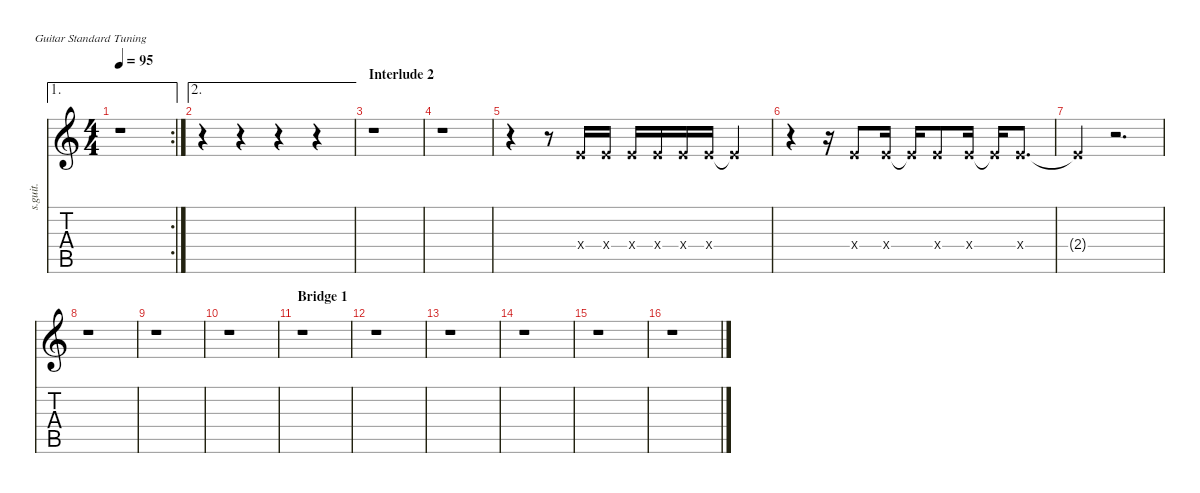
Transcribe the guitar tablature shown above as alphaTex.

\defaultSystemsLayout 4
\hideDynamics
\bracketExtendMode nobrackets
\track ("Paul McCoy (Guest Vocals)" "s.guit.") {instrument clarinet}
\staff {score tabs}
\tuning (E4 B3 G3 D3 A2 E2)
\displaytranspose 12
\ae 1
\rc 2
\ts (4 4)
\tempo 95
\clef g2
\ks c
r.1{dy f} |
\ae 2
r.4 r.4 r.4 r.4 |
\section ("" "Interlude 2")
r.1 |
r.1 |
r.4 r.8 2.4{x}.16{lyrics (0 "") lyrics (1 "") lyrics (2 "") lyrics (3 "") lyrics (4 "")} 2.4{x}.16{lyrics (0 "") lyrics (1 "") lyrics (2 "") lyrics (3 "") lyrics (4 "")} 2.4{x}.16{lyrics (0 "") lyrics (1 "") lyrics (2 "") lyrics (3 "") lyrics (4 "")} 2.4{x}.16{lyrics (0 "") lyrics (1 "") lyrics (2 "") lyrics (3 "") lyrics (4 "")} 2.4{x}.16{lyrics (0 "") lyrics (1 "") lyrics (2 "") lyrics (3 "") lyrics (4 "")} 2.4{x}.16{lyrics (0 "") lyrics (1 "") lyrics (2 "") lyrics (3 "") lyrics (4 "")} 2.4{x t}.4{lyrics (0 "") lyrics (1 "") lyrics (2 "") lyrics (3 "") lyrics (4 "")} |
r.4 r.16 2.4{x}.8{lyrics (0 "") lyrics (1 "") lyrics (2 "") lyrics (3 "") lyrics (4 "")} 2.4{x}.16{lyrics (0 "") lyrics (1 "") lyrics (2 "") lyrics (3 "") lyrics (4 "")} 2.4{x t}.16{lyrics (0 "") lyrics (1 "") lyrics (2 "") lyrics (3 "") lyrics (4 "")} 2.4{x}.8{lyrics (0 "") lyrics (1 "") lyrics (2 "") lyrics (3 "") lyrics (4 "")} 2.4{x}.16{lyrics (0 "") lyrics (1 "") lyrics (2 "") lyrics (3 "") lyrics (4 "")} 2.4{x t}.16{lyrics (0 "") lyrics (1 "") lyrics (2 "") lyrics (3 "") lyrics (4 "")} 2.4{x}.8{d lyrics (0 "") lyrics (1 "") lyrics (2 "") lyrics (3 "") lyrics (4 "")} |
2.4{x t}.4{lyrics (0 "") lyrics (1 "") lyrics (2 "") lyrics (3 "") lyrics (4 "")} r.2{d} |
r.1 |
r.1 |
r.1 |
\section ("" "Bridge 1")
r.1 |
r.1 |
r.1 |
r.1 |
r.1 |
r.1
